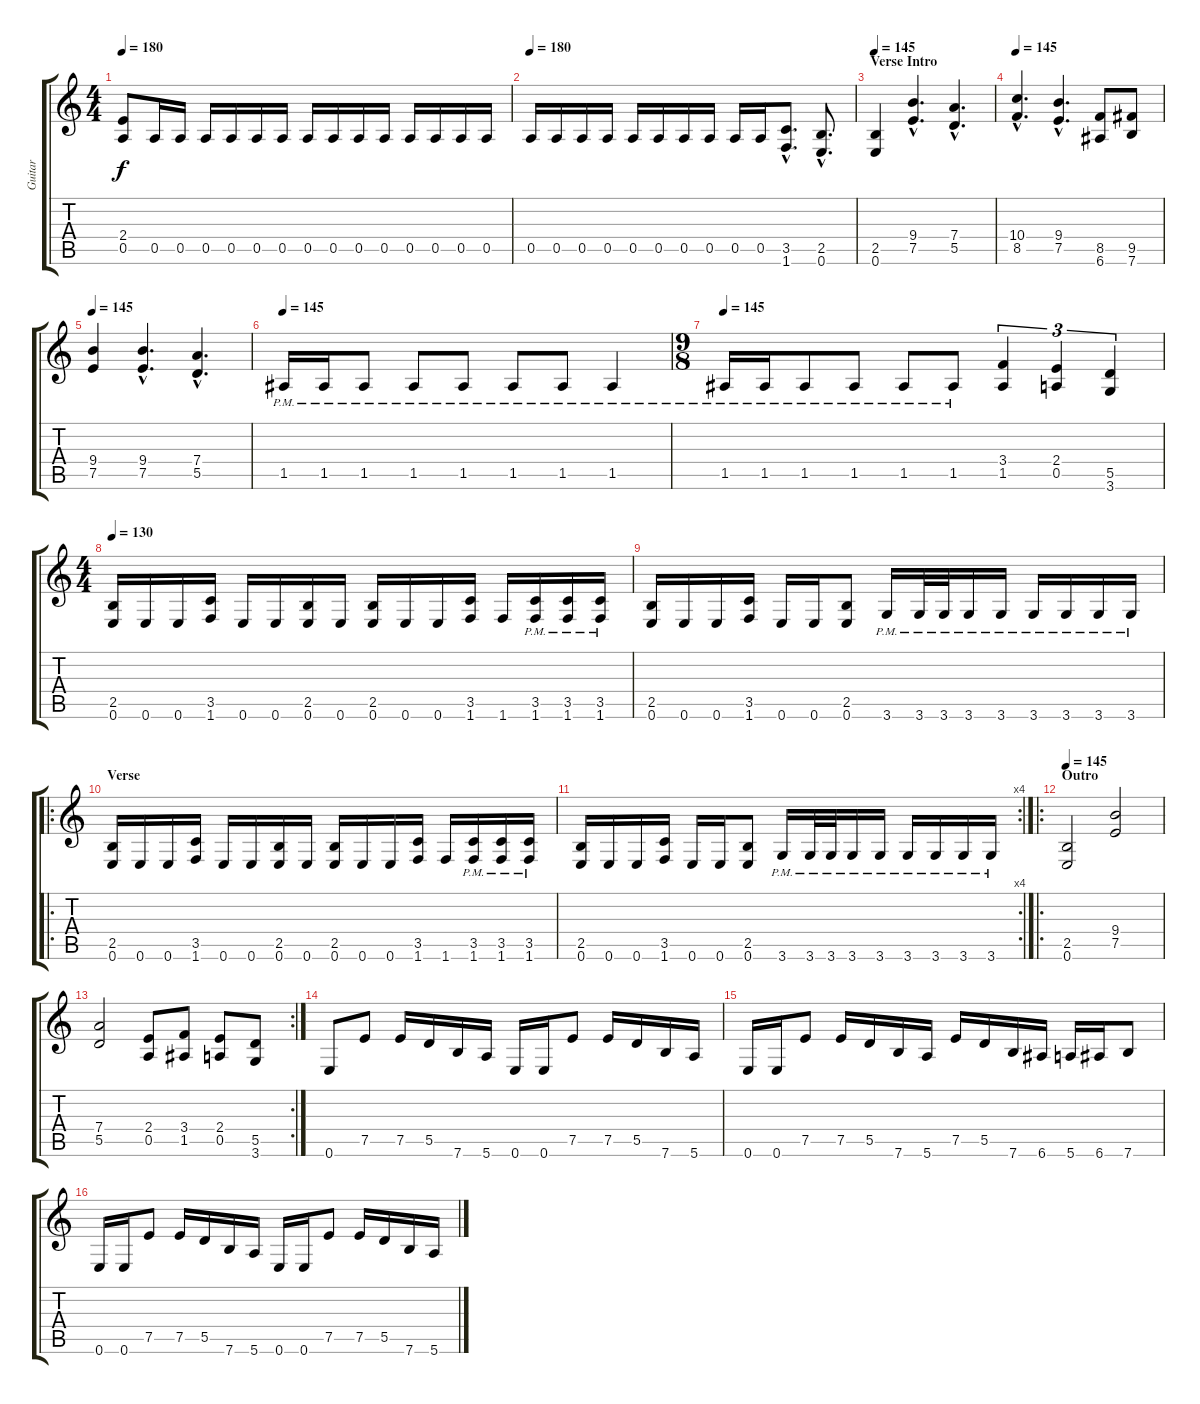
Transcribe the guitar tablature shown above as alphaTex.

\track ("Guitar" "Guitar") {instrument distortionguitar}
\staff {score tabs}
\tuning (E4 B3 G3 D3 A2 E2) {hide}
\ts (4 4)
\tempo 180
\clef g2
\ks c
(2.4{t} 0.5{t}).8{dy f} 0.5.16 0.5.16 0.5.16 0.5.16 0.5.16 0.5.16 0.5.16 0.5.16 0.5.16 0.5.16 0.5.16 0.5.16 0.5.16 0.5.16 |
\tempo 180
0.5.16 0.5.16 0.5.16 0.5.16 0.5.16 0.5.16 0.5.16 0.5.16 0.5.16 0.5.16 (3.5{hac} 1.6{hac}).8{d} (2.5{hac} 0.6{hac}).8{d} |
\section ("" "Verse Intro")
\tempo 145
(2.5 0.6).4 (9.4{hac} 7.5{hac}).4{d} (7.4{hac} 5.5{hac}).4{d} |
\tempo 145
(10.4{hac} 8.5{hac}).4{d} (9.4{hac} 7.5{hac}).4{d} (8.5 6.6).8 (9.5 7.6).8 |
\tempo 145
(9.4 7.5).4 (9.4{hac} 7.5{hac}).4{d} (7.4{hac} 5.5{hac}).4{d} |
\tempo 145
1.5{pm}.16 1.5{pm}.16 1.5{pm}.8 1.5{pm}.8 1.5{pm}.8 1.5{pm}.8 1.5{pm}.8 1.5{pm}.4 |
\ts (9 8)
\tempo 145
1.5{pm}.16 1.5{pm}.16 1.5{pm}.8 1.5{pm}.8 1.5{pm}.8 1.5{pm}.8 (3.4 1.5).4{tu (3 2)} (2.4 0.5).4{tu (3 2)} (5.5 3.6).4{tu (3 2)} |
\ts (4 4)
\tempo 130
(2.5 0.6).16 0.6.16 0.6.16 (3.5 1.6).16 0.6.16 0.6.16 (2.5 0.6).16 0.6.16 (2.5 0.6).16 0.6.16 0.6.16 (3.5 1.6).16 1.6.16 (3.5{pm} 1.6{pm}).16 (3.5{pm} 1.6{pm}).16 (3.5{pm} 1.6{pm}).16 |
(2.5 0.6).16 0.6.16 0.6.16 (3.5 1.6).16 0.6.16 0.6.16 (2.5 0.6).8 3.6{pm}.16 3.6{pm}.32 3.6{pm}.32 3.6{pm}.16 3.6{pm}.16 3.6{pm}.16 3.6{pm}.16 3.6{pm}.16 3.6{pm}.16 |
\ro
\section ("" "Verse")
(2.5 0.6).16 0.6.16 0.6.16 (3.5 1.6).16 0.6.16 0.6.16 (2.5 0.6).16 0.6.16 (2.5 0.6).16 0.6.16 0.6.16 (3.5 1.6).16 1.6.16 (3.5{pm} 1.6{pm}).16 (3.5{pm} 1.6{pm}).16 (3.5{pm} 1.6{pm}).16 |
\rc 4
(2.5 0.6).16 0.6.16 0.6.16 (3.5 1.6).16 0.6.16 0.6.16 (2.5 0.6).8 3.6{pm}.16 3.6{pm}.32 3.6{pm}.32 3.6{pm}.16 3.6{pm}.16 3.6{pm}.16 3.6{pm}.16 3.6{pm}.16 3.6{pm}.16 |
\ro
\section ("" "Outro")
\tempo 145
(2.5 0.6).2 (9.4 7.5).2 |
\rc 2
(7.4 5.5).2 (2.4 0.5).8 (3.4 1.5).8 (2.4 0.5).8 (5.5 3.6).8 |
0.6.8 7.5.8 7.5.16 5.5.16 7.6.16 5.6.16 0.6.16 0.6.16 7.5.8 7.5.16 5.5.16 7.6.16 5.6.16 |
0.6.16 0.6.16 7.5.8 7.5.16 5.5.16 7.6.16 5.6.16 7.5.16 5.5.16 7.6.16 6.6.16 5.6.16 6.6.16 7.6.8 |
0.6.16 0.6.16 7.5.8 7.5.16 5.5.16 7.6.16 5.6.16 0.6.16 0.6.16 7.5.8 7.5.16 5.5.16 7.6.16 5.6.16
